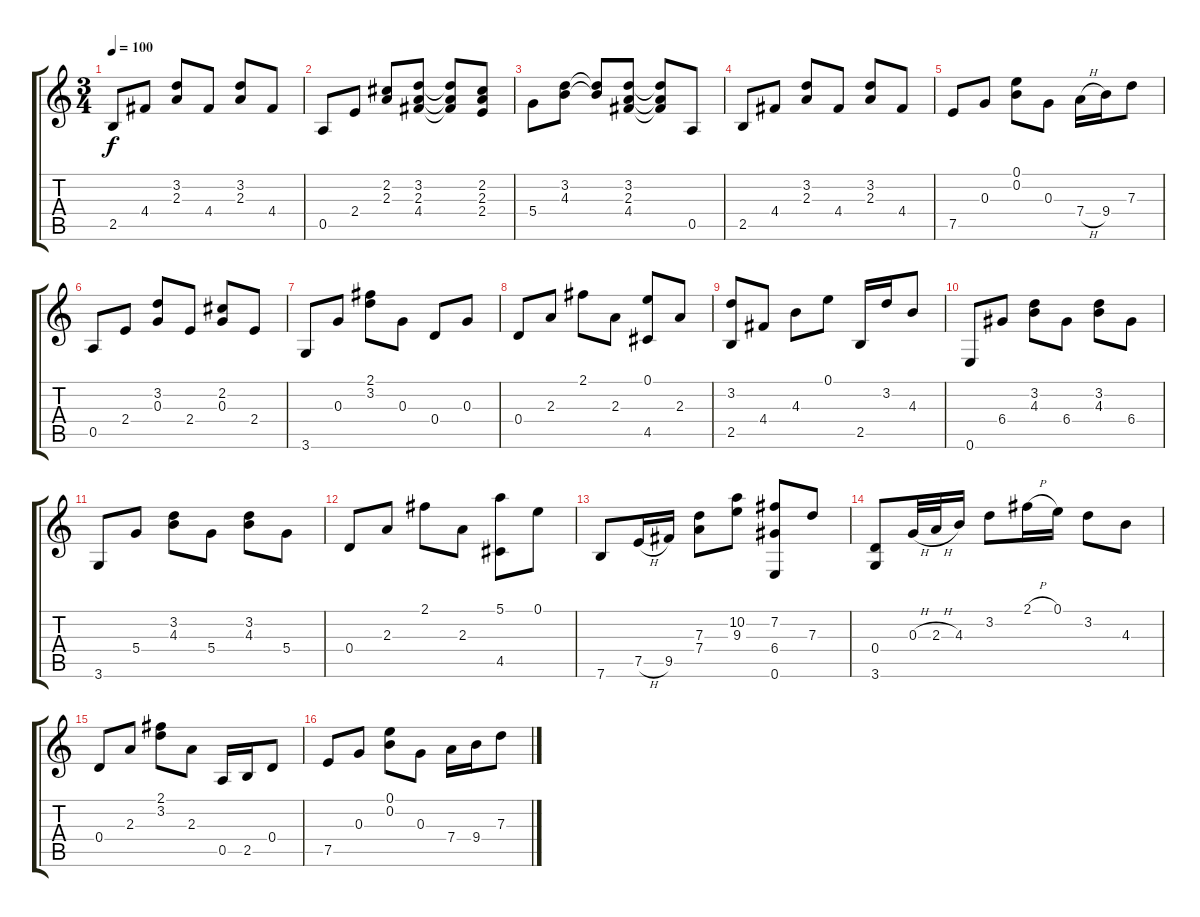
\track "" {instrument acousticguitarnylon}
\staff {score tabs}
\tuning (E4 B3 G3 D3 A2 E2) {hide}
\ts (3 4)
\tempo 100
\clef g2
\ks c
2.5.8{dy f} 4.4.8 (3.2 2.3).8 4.4.8 (3.2 2.3).8 4.4.8 |
0.5.8 2.4.8 (2.2 2.3).8 (3.2 2.3 4.4).8 (3.2{t} 2.3{t} 4.4{t}).8 (2.2 2.3 2.4).8 |
5.4.8 (3.2 4.3).8 (3.2{t} 4.3{t}).8 (3.2 2.3 4.4).8 (3.2{t} 2.3{t} 4.4{t}).8 0.5.8 |
2.5.8 4.4.8 (3.2 2.3).8 4.4.8 (3.2 2.3).8 4.4.8 |
7.5.8 0.3.8 (0.1 0.2).8 0.3.8 7.4{h}.16 9.4.16 7.3.8 |
0.5.8 2.4.8 (3.2 0.3).8 2.4.8 (2.2 0.3).8 2.4.8 |
3.6.8 0.3.8 (2.1 3.2).8 0.3.8 0.4.8 0.3.8 |
0.4.8 2.3.8 2.1.8 2.3.8 (0.1 4.5).8 2.3.8 |
(3.2 2.5).8 4.4.8 4.3.8 0.1.8 2.5.16 3.2.16 4.3.8 |
0.6.8 6.4.8 (3.2 4.3).8 6.4.8 (3.2 4.3).8 6.4.8 |
3.6.8 5.4.8 (3.2 4.3).8 5.4.8 (3.2 4.3).8 5.4.8 |
0.4.8 2.3.8 2.1.8 2.3.8 (5.1 4.5).8 0.1.8 |
7.6.8 7.5{h}.16 9.5.16 (7.3 7.4).8 (10.2 9.3).8 (7.2 6.4 0.6).8 7.3.8 |
(0.4 3.6).8 0.3{h}.32 2.3{h}.32 4.3.16 3.2.8 2.1{h}.16 0.1.16 3.2.8 4.3.8 |
0.4.8 2.3.8 (2.1 3.2).8 2.3.8 0.5.16 2.5.16 0.4.8 |
7.5.8 0.3.8 (0.1 0.2).8 0.3.8 7.4.16 9.4.16 7.3.8
